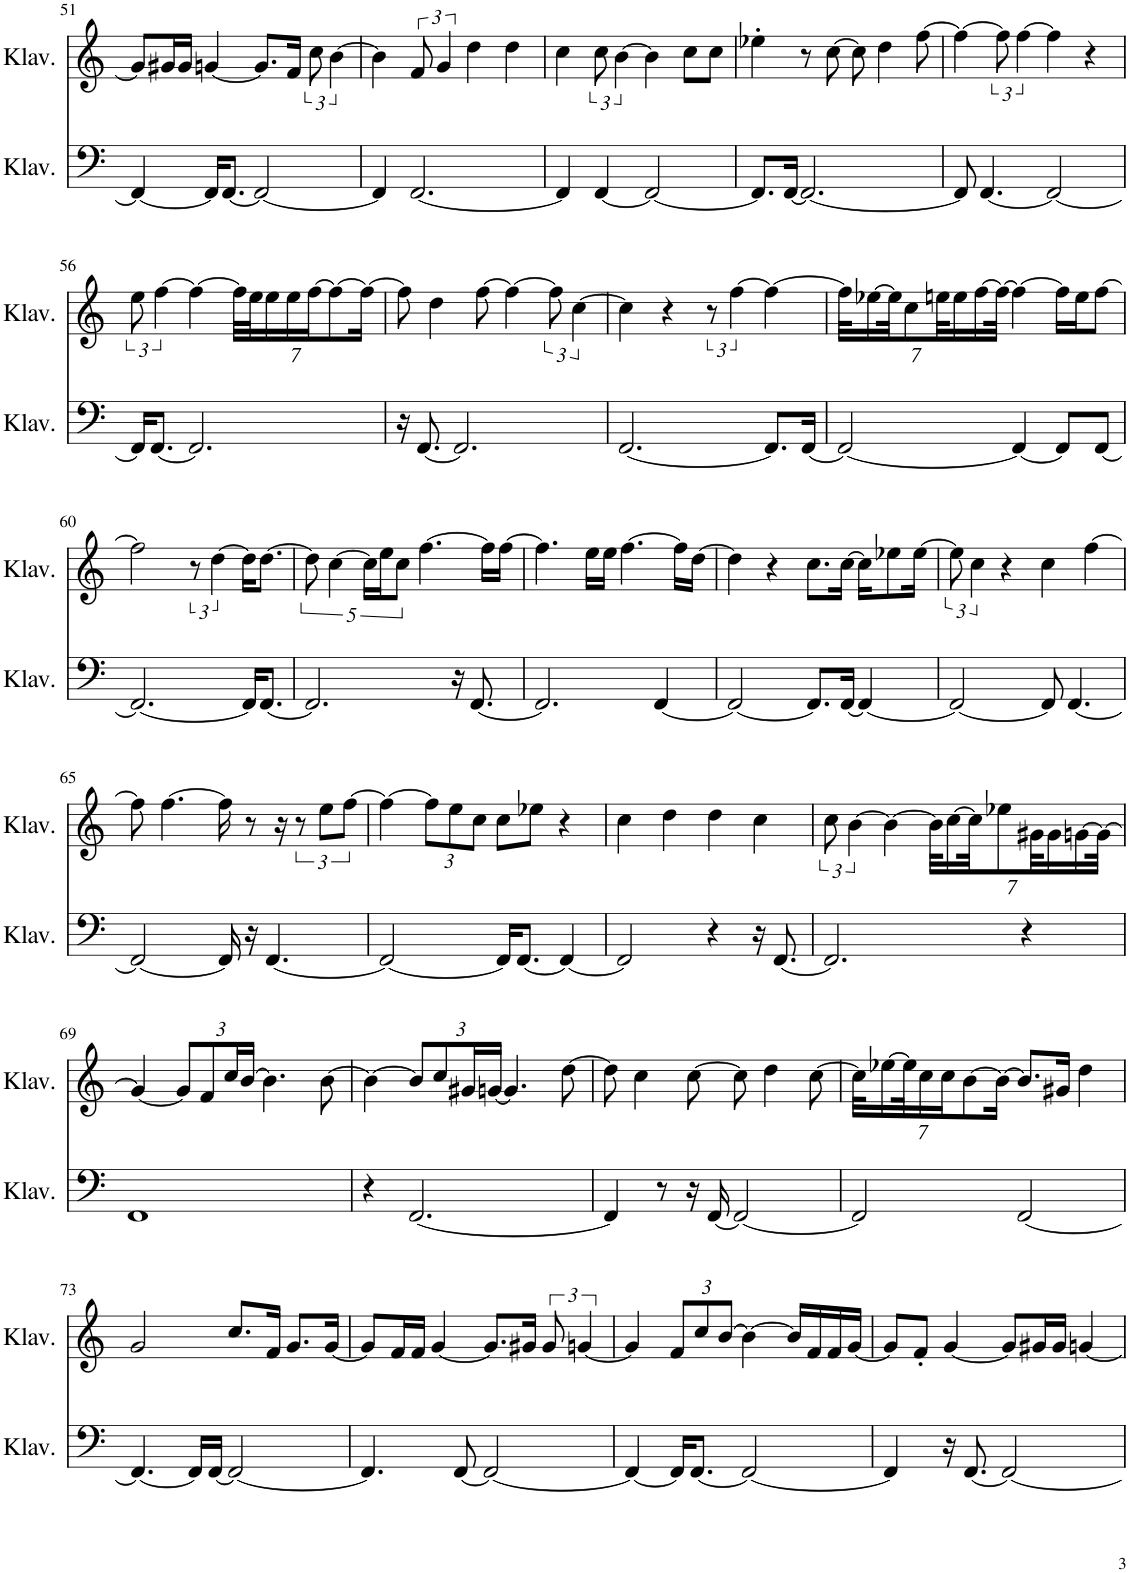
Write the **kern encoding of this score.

**kern	**kern
*part2	*part1
*staff2	*staff1
*I"Klavier	*I"Klavier
*I'Klav.	*I'Klav.
!!LO:PB:g=z
*clefF4	*clefG2
*k[]	*k[]
*M4/4	*M4/4
=51	=51
4FF/_	8g/L]
.	16g#X/L
.	16g#/JJ
16FF/KL]	[4gn/
[8.FF/J	.
2FF/_	8.g/L]
.	16f/Jk
.	12cc\
.	[6b\
=52	=52
4FF/]	4b\]
[2.FF/	12f/
.	6g/
.	4dd\
.	4dd\
=53	=53
4FF/]	4cc\
[4FF/	12cc\
.	[6b\
2FF/_	4b\]
.	8cc\L
.	8cc\J
=54	=54
8.FF/L]	4ee-X'\
[16FF/Jk	.
2.FF/_	8r
.	[8cc\
.	8cc\]
.	4dd\
.	[8ff\
=55	=55
8FF/]	4ff\_
[4.FF/	.
.	4ff\]
2FF/_	4ff\]
.	4r
!!LO:LB:g=z
=56	=56
16FF/KL]	12ee\
[8.FF/J	.
.	[6ff\
2.FF/]	4ff\_
*	*Xbrackettup
.	28ff\LLL]
.	28ee\J
.	14ee\
.	14ee\
.	[14ff\J
.	7ff\_
.	14ff\Jk_
=57	=57
16r	8ff\]
[8.FF/	.
.	4dd\
2.FF/]	.
.	[8ff\
.	4ff\_
*	*brackettup
.	12ff\]
.	[6cc\
=58	=58
[2.FF/	4cc\]
.	4r
.	12r
.	[6ff\
8.FF/L]	4ff\_
[16FF/Jk	.
=59	=59
*	*Xbrackettup
2FF/_	28ff\KLL]
.	[14ee-X\
.	28ee-\JK]
.	7cc\
.	28een\KL
.	14ee\
.	[14ff\
.	28ff\JJk_
4FF/_	4ff\_
8FF/L]	16ff\LL]
.	16ee\J
[8FF/J	[8ff\J
!!LO:LB:g=z
=60	=60
2.FF/_	2ff\]
*	*brackettup
.	12r
.	[6dd\
16FF/KL]	16dd\KL]
[8.FF/J	[8.dd\J
=61	=61
2.FF/]	10dd\]
.	[5cc\
.	20cc\LL]
.	20ee\J
.	10cc\J
.	[4.ff\
16r	.
[8.FF/	.
.	16ff\LL]
.	[16ff\JJ
=62	=62
2.FF/]	4.ff\]
.	16ee\LL
.	16ee\JJ
.	[4.ff\
[4FF/	.
.	16ff\LL]
.	[16dd\JJ
=63	=63
2FF/_	4dd\]
.	4r
8.FF/L]	8.cc\L
[16FF/Jk	[16cc\Jk
4FF/_	16cc\KL]
.	8ee-X\
.	[16ee-\Jk
=64	=64
2FF/_	12ee-\]
.	6cc\
.	4r
8FF/]	4cc\
[4.FF/	.
.	[4ff\
!!LO:LB:g=z
=65	=65
2FF/_	8ff\]
.	[4.ff\
16FF/]	16ff\]
16r	8r
[4.FF/	.
.	16r
.	12r
.	12ee\L
.	[12ff\J
=66	=66
2FF/_	4ff\_
*	*Xbrackettup
.	12ff\L]
.	12ee\
.	12cc\J
16FF/KL]	8cc\L
[8.FF/J	.
.	8ee-X\J
4FF/_	4r
=67	=67
2FF/]	4cc\
.	4dd\
4r	4dd\
16r	4cc\
[8.FF/	.
=68	=68
*	*brackettup
2.FF/]	12cc\
.	[6b\
.	4b\_
*	*Xbrackettup
.	28b\KLL]
.	[14cc\
.	28cc\JK]
.	7ee-X\
4r	.
.	28g#X\KL
.	14g#\
.	[14gn\
.	28g\JJk_
!!LO:LB:g=z
=69	=69
1FF	4g/_
.	12g/L]
.	12f/
.	24cc/L
.	[24b/JJ
.	4.b\]
.	[8b\
=70	=70
4r	4b\_
[2.FF/	12b/L]
.	12cc/
.	24g#X/L
.	[24gn/JJ
.	4.g/]
.	[8dd\
=71	=71
4FF/]	8dd\]
.	4cc\
8r	.
16r	[8cc\
[16FF/	.
2FF/_	8cc\]
.	4dd\
.	[8cc\
=72	=72
2FF/]	28cc\KLL]
.	[14ee-X\
.	28ee-\K]
.	14cc\
.	14cc\J
.	[7b\
.	14b\Jk_
[2FF/	8.b/L]
.	16g#X/Jk
.	4dd\
!!LO:LB:g=z
=73	=73
4.FF/_	2g/
16FF/LL]	.
[16FF/JJ	.
2FF/_	8.cc/L
.	16f/Jk
.	8.g/L
.	[16g/Jk
=74	=74
4.FF/]	8g/L]
.	16f/L
.	16f/JJ
.	[4g/
[8FF/	.
2FF/_	8.g/L]
.	16g#X/Jk
*	*brackettup
.	12g#/
.	[6gn/
=75	=75
4FF/_	4g/]
*	*Xbrackettup
16FF/KL]	12f/L
[8.FF/J	.
.	12cc/
.	[12b/J
2FF/_	4b\_
.	16b/LL]
.	16f/
.	16f/
.	[16g/JJ
=76	=76
4FF/]	8g/L]
.	8f'/J
16r	[4g/
[8.FF/	.
2FF/_	8g/L]
.	16g#X/L
.	16g#/JJ
.	[4gn/
=	=
*-	*-
